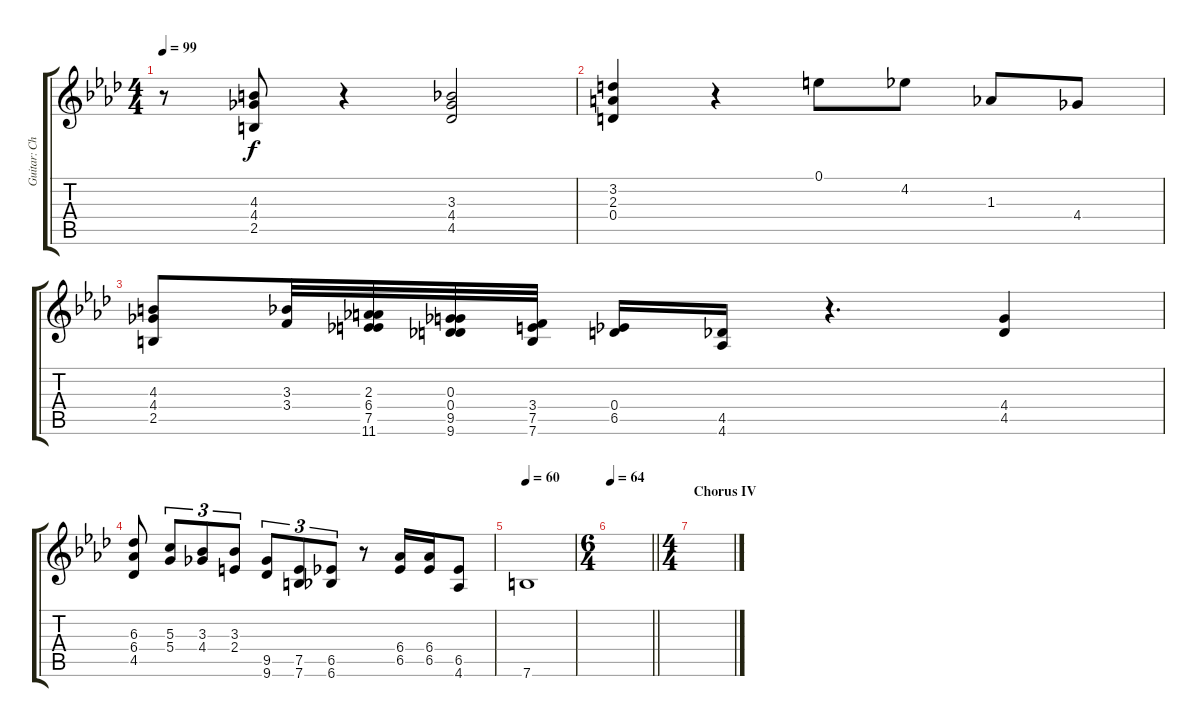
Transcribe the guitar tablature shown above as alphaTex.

\track ("Guitar: Charles" "Guitar: Ch") {instrument distortionguitar}
\staff {score tabs}
\tuning (E4 B3 G3 D3 A2 E2) {hide}
\ts (4 4)
\tempo 99
\clef g2
\ks ab
r.8{dy f} (4.3 4.4 2.5).8 r.4 (3.3 4.4 4.5).2 |
(3.2 2.3 0.4).4 r.4 0.1.8 4.2.8 1.3.8 4.4.8 |
(4.3 4.4 2.5).8 (3.3 3.4).32 (2.3 6.4 7.5 11.6).32 (0.3 0.4 9.5 9.6).32 (3.4 7.5 7.6).32 (0.4 6.5).16 (4.5 4.6).16 r.4{d} (4.4 4.5).4 |
(6.3 6.4 4.5).8 (5.3 5.4).8{tu (3 2)} (3.3 4.4).8{tu (3 2)} (3.3 2.4).8{tu (3 2)} (9.5 9.6).8{tu (3 2)} (7.5 7.6).8{tu (3 2)} (6.5 6.6).8{tu (3 2)} r.8 (6.4 6.5).16 (6.4 6.5).16 (6.5 4.6).8 |
\tempo 60
7.6.1 |
\ts (6 4)
\tempo 64
\barLineRight lightlight
|
\ts (4 4)
\section ("" "Chorus IV")
